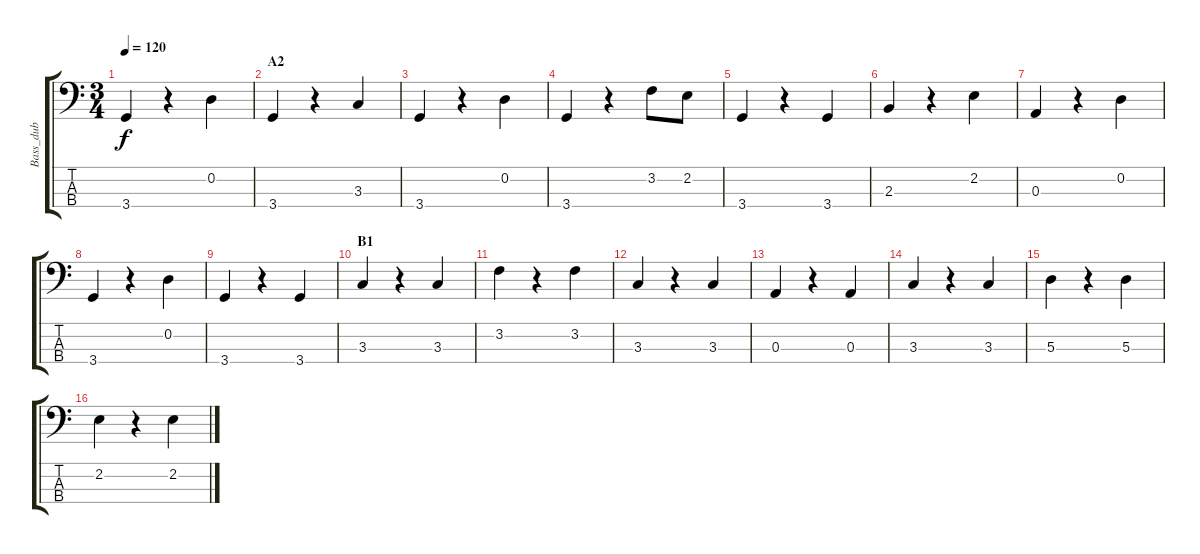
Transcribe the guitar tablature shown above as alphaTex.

\track ("Bass_dub" "Bass_dub") {instrument acousticbass}
\staff {score tabs}
\tuning (G2 D2 A1 E1) {hide}
\ts (3 4)
\tempo 120
\clef f4
\ks c
3.4.4{dy f} r.4 0.2.4 |
\section ("" "A2")
3.4.4 r.4 3.3.4 |
3.4.4 r.4 0.2.4 |
3.4.4 r.4 3.2.8 2.2.8 |
3.4.4 r.4 3.4.4 |
2.3.4 r.4 2.2.4 |
0.3.4 r.4 0.2.4 |
3.4.4 r.4 0.2.4 |
3.4.4 r.4 3.4.4 |
\section ("" "B1")
3.3.4 r.4 3.3.4 |
3.2.4 r.4 3.2.4 |
3.3.4 r.4 3.3.4 |
0.3.4 r.4 0.3.4 |
3.3.4 r.4 3.3.4 |
5.3.4 r.4 5.3.4 |
2.2.4 r.4 2.2.4
